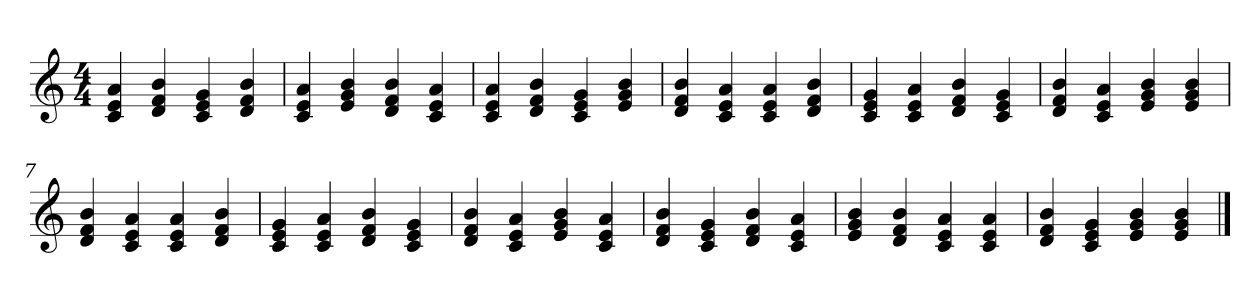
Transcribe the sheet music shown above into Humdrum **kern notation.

**kern
*part1
*staff1
*clefG2
*M4/4
=1
4a 4c 4e
4b 4d 4f
4c 4e 4g
4b 4d 4f
=2
4a 4c 4e
4e 4g 4b
4b 4d 4f
4a 4c 4e
=3
4a 4c 4e
4b 4d 4f
4c 4e 4g
4e 4g 4b
=4
4b 4d 4f
4a 4c 4e
4a 4c 4e
4b 4d 4f
=5
4c 4e 4g
4a 4c 4e
4b 4d 4f
4c 4e 4g
=6
4b 4d 4f
4a 4c 4e
4e 4g 4b
4e 4g 4b
=7
4b 4d 4f
4a 4c 4e
4a 4c 4e
4b 4d 4f
=8
4c 4e 4g
4a 4c 4e
4b 4d 4f
4c 4e 4g
=9
4b 4d 4f
4a 4c 4e
4e 4g 4b
4a 4c 4e
=10
4b 4d 4f
4c 4e 4g
4b 4d 4f
4a 4c 4e
=11
4e 4g 4b
4b 4d 4f
4a 4c 4e
4a 4c 4e
=12
4b 4d 4f
4c 4e 4g
4e 4g 4b
4e 4g 4b
==
*-
